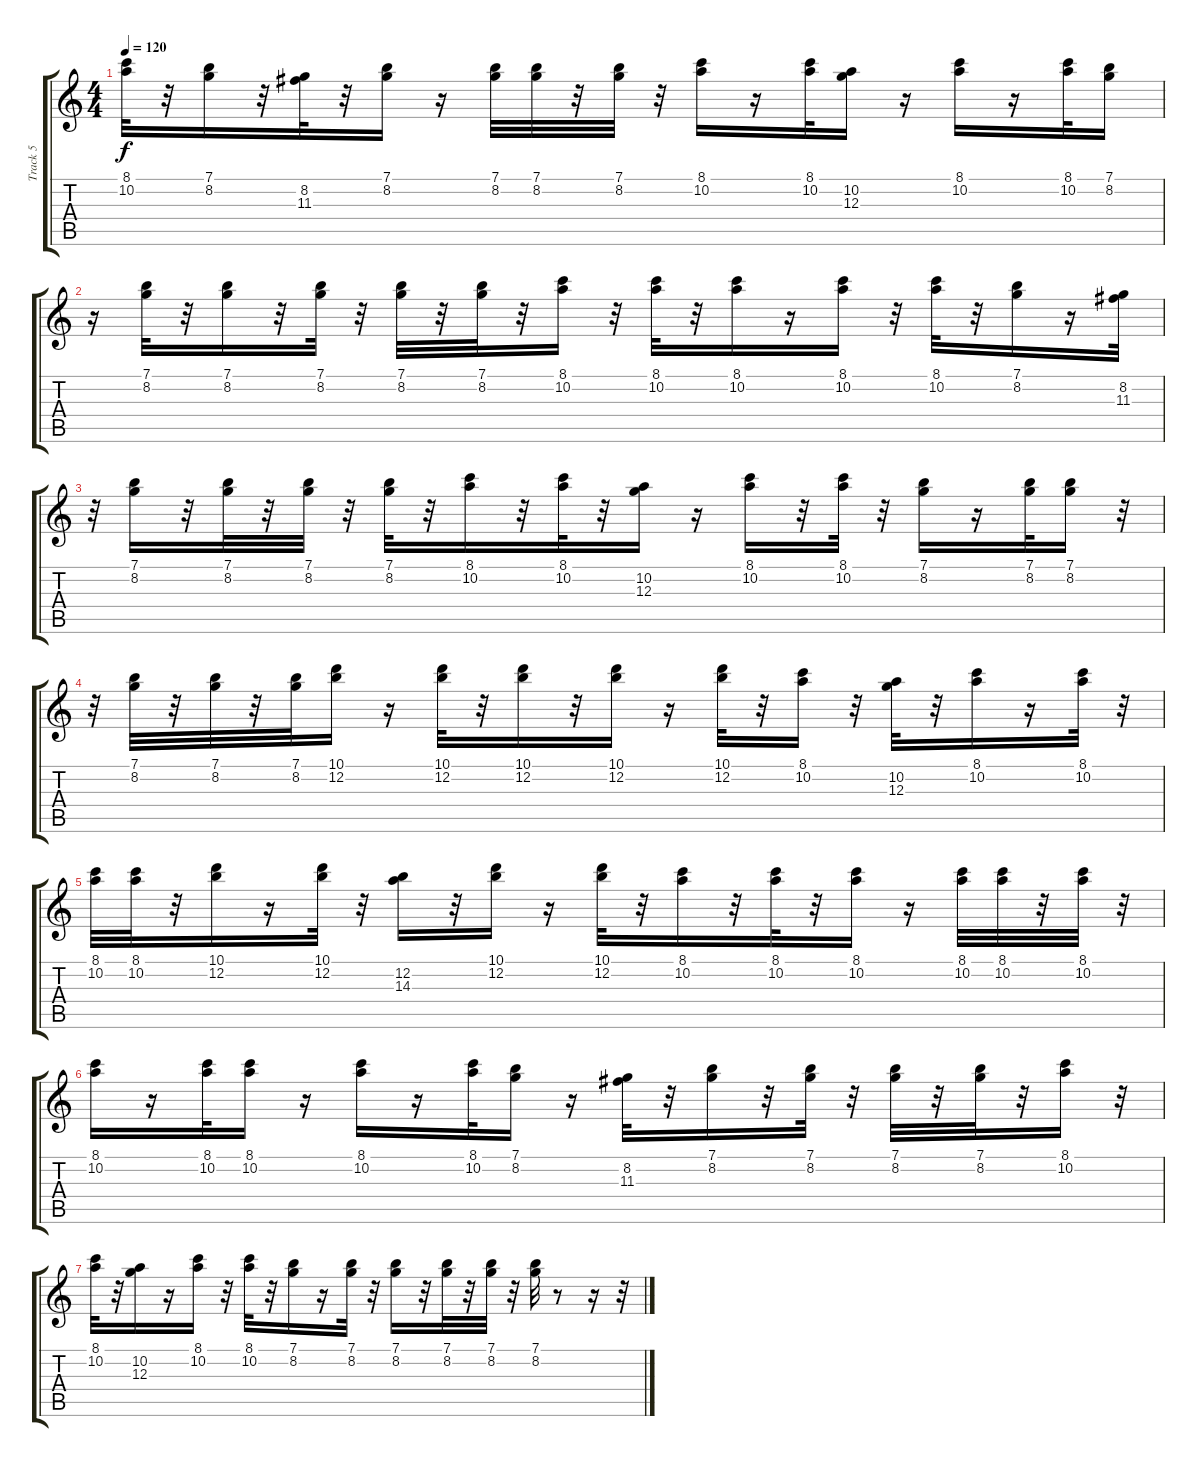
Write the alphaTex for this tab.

\track ("Track 5" "Track 5") {instrument fretlessbass}
\staff {score tabs}
\tuning (E4 B3 G3 D3 A2 E2) {hide}
\ts (4 4)
\tempo 120
\clef g2
\ks c
(8.1 10.2).32{dy f} r.32 (7.1 8.2).16 r.32 (8.2 11.3).32 r.32 (7.1 8.2).16 r.16 (7.1 8.2).32 (7.1 8.2).32 r.32 (7.1 8.2).32 r.32 (8.1 10.2).16 r.16 (8.1 10.2).32 (10.2 12.3).16 r.16 (8.1 10.2).16 r.16 (8.1 10.2).32 (7.1 8.2).16 |
r.16 (7.1 8.2).32 r.32 (7.1 8.2).16 r.32 (7.1 8.2).32 r.32 (7.1 8.2).32 r.32 (7.1 8.2).32 r.32 (8.1 10.2).16 r.32 (8.1 10.2).32 r.32 (8.1 10.2).16 r.16 (8.1 10.2).16 r.32 (8.1 10.2).32 r.32 (7.1 8.2).16 r.16 (8.2 11.3).32 |
r.32 (7.1 8.2).16 r.32 (7.1 8.2).32 r.32 (7.1 8.2).32 r.32 (7.1 8.2).32 r.32 (8.1 10.2).16 r.32 (8.1 10.2).32 r.32 (10.2 12.3).16 r.16 (8.1 10.2).16 r.32 (8.1 10.2).32 r.32 (7.1 8.2).16 r.16 (7.1 8.2).32 (7.1 8.2).16 r.32 |
r.32 (7.1 8.2).32 r.32 (7.1 8.2).32 r.32 (7.1 8.2).32 (10.1 12.2).16 r.16 (10.1 12.2).32 r.32 (10.1 12.2).16 r.32 (10.1 12.2).16 r.16 (10.1 12.2).32 r.32 (8.1 10.2).16 r.32 (10.2 12.3).32 r.32 (8.1 10.2).16 r.16 (8.1 10.2).32 r.32 |
(8.1 10.2).32 (8.1 10.2).32 r.32 (10.1 12.2).16 r.16 (10.1 12.2).32 r.32 (12.2 14.3).16 r.32 (10.1 12.2).16 r.16 (10.1 12.2).32 r.32 (8.1 10.2).16 r.32 (8.1 10.2).32 r.32 (8.1 10.2).16 r.16 (8.1 10.2).32 (8.1 10.2).32 r.32 (8.1 10.2).32 r.32 |
(8.1 10.2).16 r.16 (8.1 10.2).32 (8.1 10.2).16 r.16 (8.1 10.2).16 r.16 (8.1 10.2).32 (7.1 8.2).16 r.16 (8.2 11.3).32 r.32 (7.1 8.2).16 r.32 (7.1 8.2).32 r.32 (7.1 8.2).32 r.32 (7.1 8.2).32 r.32 (8.1 10.2).16 r.32 |
(8.1 10.2).32 r.32 (10.2 12.3).16 r.16 (8.1 10.2).16 r.32 (8.1 10.2).32 r.32 (7.1 8.2).16 r.16 (7.1 8.2).32 r.32 (7.1 8.2).16 r.32 (7.1 8.2).32 r.32 (7.1 8.2).32 r.32 (7.1 8.2).32 r.8 r.16 r.32
